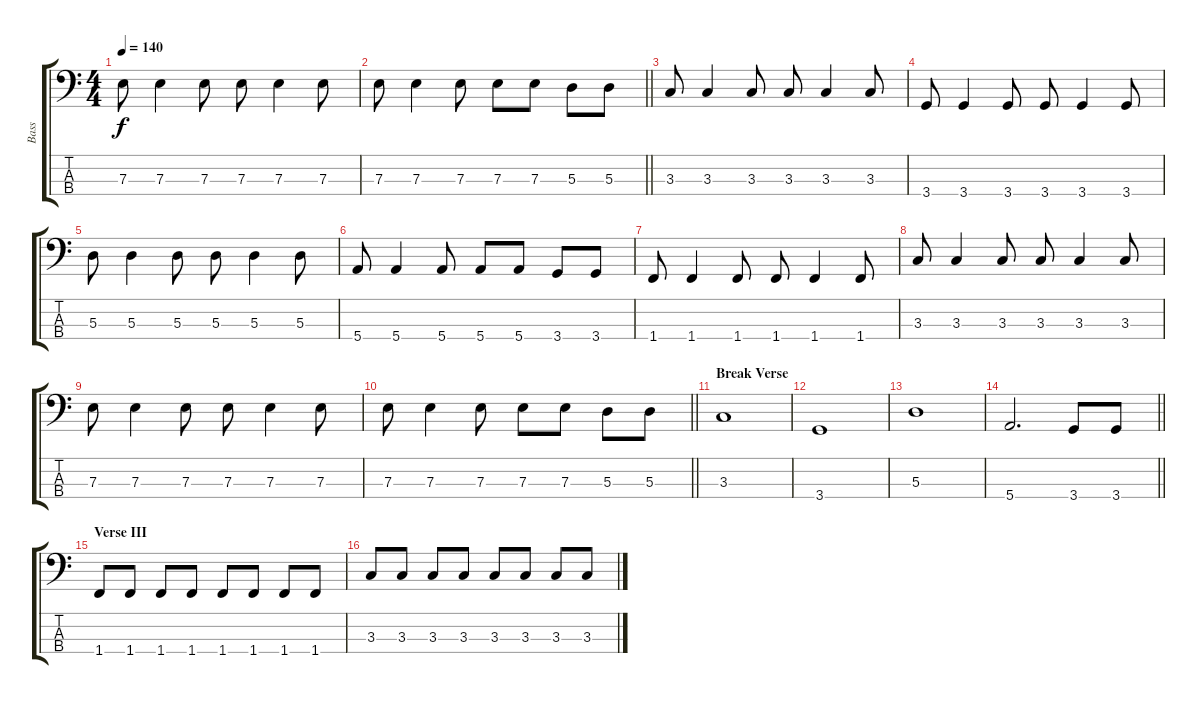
\track ("Bass" "Bass") {instrument electricbassfinger}
\staff {score tabs}
\tuning (G2 D2 A1 E1) {hide}
\ts (4 4)
\tempo 140
\clef f4
\ks c
7.3.8{dy f} 7.3.4 7.3.8 7.3.8 7.3.4 7.3.8 |
\barLineRight lightlight
7.3.8 7.3.4 7.3.8 7.3.8 7.3.8 5.3.8 5.3.8 |
3.3.8 3.3.4 3.3.8 3.3.8 3.3.4 3.3.8 |
3.4.8 3.4.4 3.4.8 3.4.8 3.4.4 3.4.8 |
5.3.8 5.3.4 5.3.8 5.3.8 5.3.4 5.3.8 |
5.4.8 5.4.4 5.4.8 5.4.8 5.4.8 3.4.8 3.4.8 |
1.4.8 1.4.4 1.4.8 1.4.8 1.4.4 1.4.8 |
3.3.8 3.3.4 3.3.8 3.3.8 3.3.4 3.3.8 |
7.3.8 7.3.4 7.3.8 7.3.8 7.3.4 7.3.8 |
\barLineRight lightlight
7.3.8 7.3.4 7.3.8 7.3.8 7.3.8 5.3.8 5.3.8 |
\section ("" "Break Verse")
3.3.1 |
3.4.1 |
5.3.1 |
\barLineRight lightlight
5.4.2{d} 3.4.8 3.4.8 |
\section ("" "Verse III")
1.4.8 1.4.8 1.4.8 1.4.8 1.4.8 1.4.8 1.4.8 1.4.8 |
3.3.8 3.3.8 3.3.8 3.3.8 3.3.8 3.3.8 3.3.8 3.3.8
